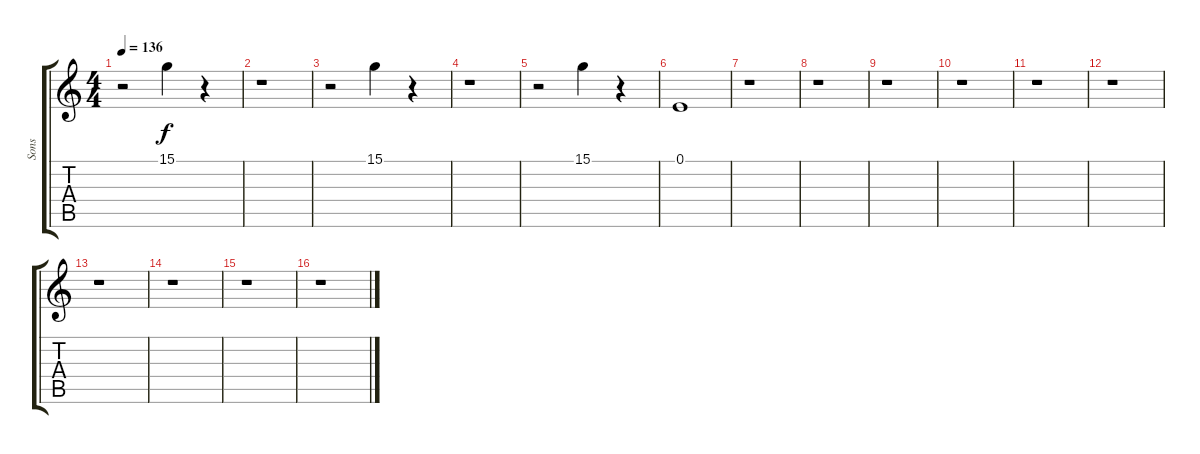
\track ("Sons" "Sons") {instrument flute}
\staff {score tabs}
\tuning (E4 B3 G3 D3 A2 E2) {hide}
\ts (4 4)
\tempo 136
\clef g2
\ks c
r.2{dy f} 15.1.4 r.4 |
r.1 |
r.2 15.1.4 r.4 |
r.1 |
r.2 15.1.4 r.4 |
0.1.1{volume 16 instrument reversecymbal} |
r.1{volume 14 instrument flute} |
r.1 |
r.1 |
r.1 |
r.1 |
r.1 |
r.1 |
r.1 |
r.1 |
r.1
